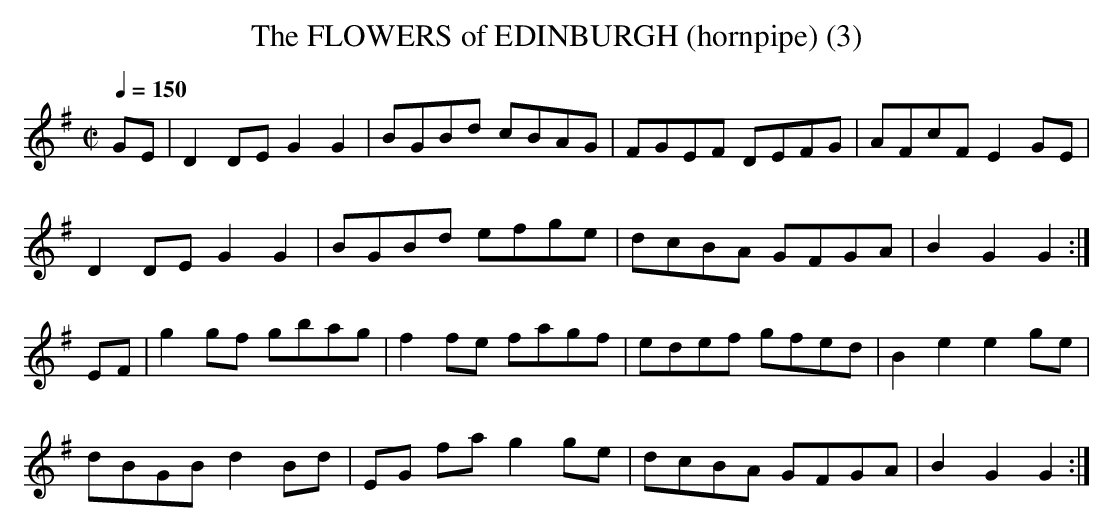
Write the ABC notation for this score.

X:1
T:FLOWERS of EDINBURGH (hornpipe) (3), The
Q:1/4=150
M:C| % source 2/4
L:1/8 % source 1/16
K:G
GE|D2DE G2G2|BGBd cBAG|FGEF DEFG|AFcF E2GE|
D2DE G2G2|BGBd efge|dcBA GFGA|B2G2 G2:|
EF|g2gf gbag|f2fe fagf|edef gfed|B2e2 e2ge|
dBGB d2Bd|EG fa g2ge|dcBA GFGA|B2G2 G2:|
